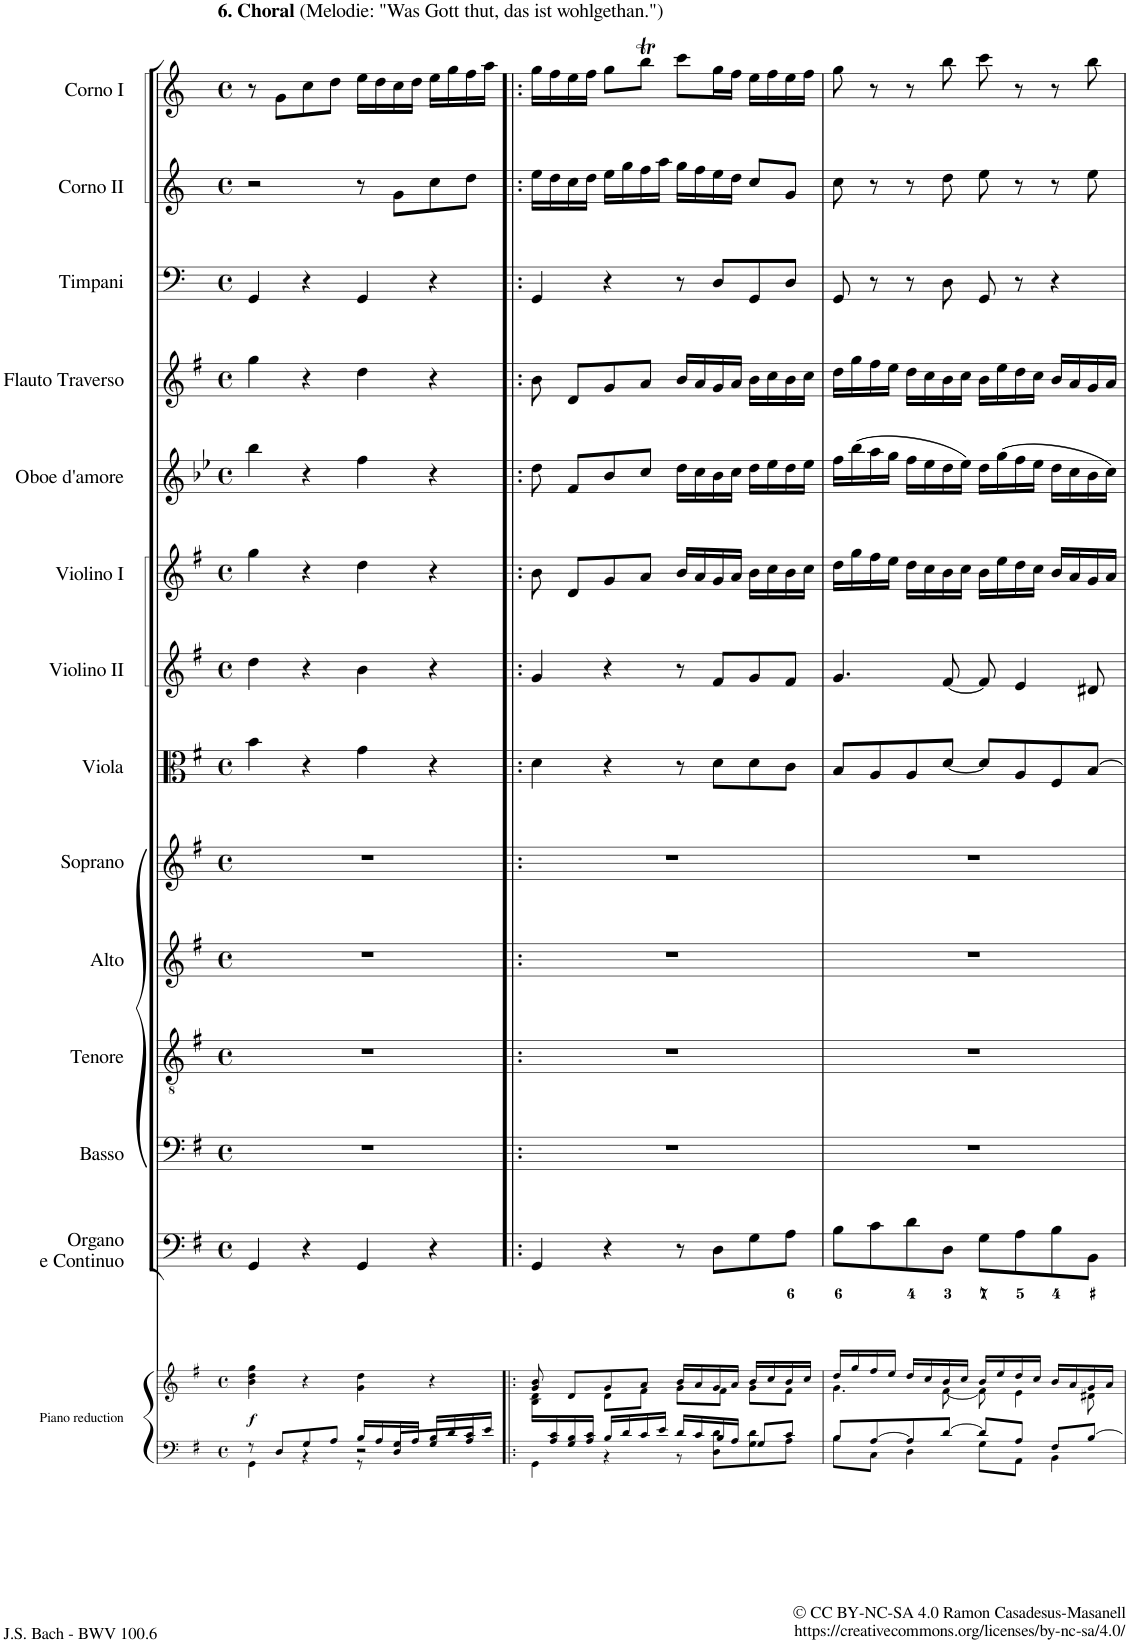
**kern	**kern	**kern	**kern	**kern	**kern	**kern	**kern	**kern	**kern	**kern	**kern	**kern	**kern	**kern
*part14	*part14	*part13	*part12	*part11	*part10	*part9	*part8	*part7	*part6	*part5	*part4	*part3	*part2	*part1
*staff15	*staff14	*staff13	*staff12	*staff11	*staff10	*staff9	*staff8	*staff7	*staff6	*staff5	*staff4	*staff3	*staff2	*staff1
*I"Piano reduction	*	*I"Organo e Continuo	*I"Basso	*I"Tenore	*I"Alto	*I"Soprano	*I"Viola	*I"Violino II	*I"Violino I	*I"Oboe d'amore	*I"Flauto Traverso	*I"Timpani	*I"Corno II	*I"Corno I
*I'Pno	*	*	*	*	*	*	*	*	*	*I'Ob	*I'Fl	*I'Timp	*	*
*stria5	*stria5	*	*	*	*	*	*	*	*	*	*	*	*	*
*clefF4	*clefG2	*clefF4	*clefF4	*clefGv2	*clefG2	*clefG2	*clefC3	*clefG2	*clefG2	*clefG2	*clefG2	*clefF4	*clefG2	*clefG2
*	*	*	*	*	*	*	*	*	*	*Trd2c3	*	*	*Trd3c5	*Trd3c5
*k[f#]	*k[f#]	*k[f#]	*k[f#]	*k[f#]	*k[f#]	*k[f#]	*k[f#]	*k[f#]	*k[f#]	*k[b-e-]	*k[f#]	*k[]	*k[]	*k[]
*M4/4	*M4/4	*M4/4	*M4/4	*M4/4	*M4/4	*M4/4	*M4/4	*M4/4	*M4/4	*M4/4	*M4/4	*M4/4	*M4/4	*M4/4
*met(c)	*met(c)	*met(c)	*met(c)	*met(c)	*met(c)	*met(c)	*met(c)	*met(c)	*met(c)	*met(c)	*met(c)	*met(c)	*met(c)	*met(c)
=1	=1	=1	=1	=1	=1	=1	=1	=1	=1	=1	=1	=1	=1	=1
*^	*	*	*	*	*	*	*	*	*	*	*	*	*	*
*	*^	*	*	*	*	*	*	*	*	*	*	*	*	*	*
!	!	!	!	!	!	!	!	!	!	!	!	!	!	!	!	!LO:TX:a:B:t=6. Choral
!	!	!	!	!	!	!	!	!	!	!	!	!	!	!	!	!LO:TX:a:t=(Melodie&colon; "Was Gott thut, das ist wohlgethan.")
8r	4GG\	2ryy	4b\ 4dd\ 4gg\	4GG/	1r	1r	1r	1r	4b\	4dd\	4gg\	4bb-\	4gg\	4GG/	2r	8r
8D/L	.	.	.	.	.	.	.	.	.	.	.	.	.	.	.	8g\L
8G/	4r	.	4r	4r	.	.	.	.	4r	4r	4r	4r	4r	4r	.	8cc\
8A/J	.	.	.	.	.	.	.	.	.	.	.	.	.	.	.	8dd\J
16B/LL	2r	8r	4g\ 4dd\	4GG/	.	.	.	.	4g\	4b\	4dd\	4ff\	4dd\	4GG/	8r	16ee\LL
16A/	.	.	.	.	.	.	.	.	.	.	.	.	.	.	.	16dd\
16G/	.	8D/L	.	.	.	.	.	.	.	.	.	.	.	.	8g\L	16cc\
16A/JJ	.	.	.	.	.	.	.	.	.	.	.	.	.	.	.	16dd\JJ
16B/LL	.	8G/	4r	4r	.	.	.	.	4r	4r	4r	4r	4r	4r	8cc\	16ee\LL
16d/	.	.	.	.	.	.	.	.	.	.	.	.	.	.	.	16gg\
16c/	.	8A/J	.	.	.	.	.	.	.	.	.	.	.	.	8dd\J	16ff\
16e/JJ	.	.	.	.	.	.	.	.	.	.	.	.	.	.	.	16aa\JJ
*	*v	*v	*	*	*	*	*	*	*	*	*	*	*	*	*	*
=2!|:	=2!|:	=2!|:	=2!|:	=2!|:	=2!|:	=2!|:	=2!|:	=2!|:	=2!|:	=2!|:	=2!|:	=2!|:	=2!|:	=2!|:	=2!|:
*	*	*^	*	*	*	*	*	*	*	*	*	*	*	*	*
*	*	*	*^	*	*	*	*	*	*	*	*	*	*	*	*	*
16ryy	4GG\	8g/ 8b/	4ryy	16B\ 16d\LL	4GG/	1r	1r	1r	1r	4d\	4g/	8b\	8dd\	8b\	4GG/	16ee\LL	16gg\LL
16A/ 16c/	.	.	.	2...ryy	.	.	.	.	.	.	.	.	.	.	.	16dd\	16ff\
16G/ 16B/	.	8d/L	.	.	.	.	.	.	.	.	.	8d/L	8f/L	8d/L	.	16cc\	16ee\
16A/ 16c/JJ	.	.	.	.	.	.	.	.	.	.	.	.	.	.	.	16dd\JJ	16ff\JJ
16B/LL	4r	8g/	8d\L	.	4r	.	.	.	.	4r	4r	8g/	8b-/	8g/	4r	16ee\LL	8gg\L
16d/	.	.	.	.	.	.	.	.	.	.	.	.	.	.	.	16gg\	.
16c/	.	8a/J	8f#\J	.	.	.	.	.	.	.	.	8a/J	8cc/J	8a/J	.	16ff\	8bbt\J
16e/JJ	.	.	.	.	.	.	.	.	.	.	.	.	.	.	.	16aa\JJ	.
16d/LL	8r	16b/LL	8g\L	.	8r	.	.	.	.	8r	8r	16b/LL	16dd\LL	16b/LL	8r	16gg\LL	8ccc\L
16c/	.	16a/	.	.	.	.	.	.	.	.	.	16a/	16cc\	16a/	.	16ff\	.
16B/	8D\ 8d\L	16g/	8f#\J	.	8D\L	.	.	.	.	8d\L	8f#/L	16g/	16b-\	16g/	8D/L	16ee\	16gg\L
16A/JJ	.	16a/JJ	.	.	.	.	.	.	.	.	.	16a/JJ	16cc\JJ	16a/JJ	.	16dd\JJ	16ff\JJ
8G/L	8G\ 8d\	16b/LL	8g\L	.	8G\	.	.	.	.	8d\	8g/	16b\LL	16dd\LL	16b\LL	8GG/	8cc/L	16ee\LL
.	.	16cc/	.	.	.	.	.	.	.	.	.	16cc\	16ee-\	16cc\	.	.	16ff\
8c/J	8A\J	16b/	8f#\J	.	8A\J	.	.	.	.	8c\J	8f#/J	16b\	16dd\	16b\	8D/J	8g/J	16ee\
.	.	16cc/JJ	.	.	.	.	.	.	.	.	.	16cc\JJ	16ee-\JJ	16cc\JJ	.	.	16ff\JJ
*	*	*	*v	*v	*	*	*	*	*	*	*	*	*	*	*	*	*
=3	=3	=3	=3	=3	=3	=3	=3	=3	=3	=3	=3	=3	=3	=3	=3	=3
8B/L	8B\L	16dd/LL	4.g\	8B\L	1r	1r	1r	1r	8B/L	4.g/	16dd\LL	16ff\LL	16dd\LL	8GG/	8cc\	8gg\
.	.	16gg/	.	.	.	.	.	.	.	.	16gg\	(16bb-\	16gg\	.	.	.
[8A/	8C\J	16ff#/	.	8c\	.	.	.	.	8A/	.	16ff#\	16aa\	16ff#\	8r	8r	8r
.	.	16ee/JJ	.	.	.	.	.	.	.	.	16ee\JJ	16gg\JJ	16ee\JJ	.	.	.
8A/]	4D\	16dd/LL	.	8d\	.	.	.	.	8A/	.	16dd\LL	16ff\LL	16dd\LL	8r	8r	8r
.	.	16cc/	.	.	.	.	.	.	.	.	16cc\	16ee-\	16cc\	.	.	.
[8d/J	.	16b/	[8f#\	8D\J	.	.	.	.	[8d/J	[8f#/	16b\	16dd\	16b\	8D\	8dd\	8bb\
.	.	16cc/JJ	.	.	.	.	.	.	.	.	16cc\JJ	16ee-\JJ)	16cc\JJ	.	.	.
8d/L]	8G\L	16b/LL	8f#\]	8G\L	.	.	.	.	8d/L]	8f#/]	16b\LL	16dd\LL	16b\LL	8GG/	8ee\	8ccc\
.	.	16ee/	.	.	.	.	.	.	.	.	16ee\	(16gg\	16ee\	.	.	.
8A/J	8AA\J	16dd/	4e\	8A\	.	.	.	.	8A/	4e/	16dd\	16ff\	16dd\	8r	8r	8r
.	.	16cc/JJ	.	.	.	.	.	.	.	.	16cc\JJ	16ee-\JJ	16cc\JJ	.	.	.
8F#/L	4BB\	16b/LL	.	8B\	.	.	.	.	8F#/	.	16b/LL	16dd\LL	16b/LL	4r	8r	8r
.	.	16a/	.	.	.	.	.	.	.	.	16a/	16cc\	16a/	.	.	.
[8B/J	.	16g/	8d#X\	8BB\J	.	.	.	.	[8B/J	8d#X/	16g/	16b-\	16g/	.	8ee\	8bb\
.	.	16a/JJ	.	.	.	.	.	.	.	.	16a/JJ	16cc\JJ)	16a/JJ	.	.	.
*v	*v	*	*	*	*	*	*	*	*	*	*	*	*	*	*	*
*	*v	*v	*	*	*	*	*	*	*	*	*	*	*	*	*
=	=	=	=	=	=	=	=	=	=	=	=	=	=	=
*-	*-	*-	*-	*-	*-	*-	*-	*-	*-	*-	*-	*-	*-	*-
